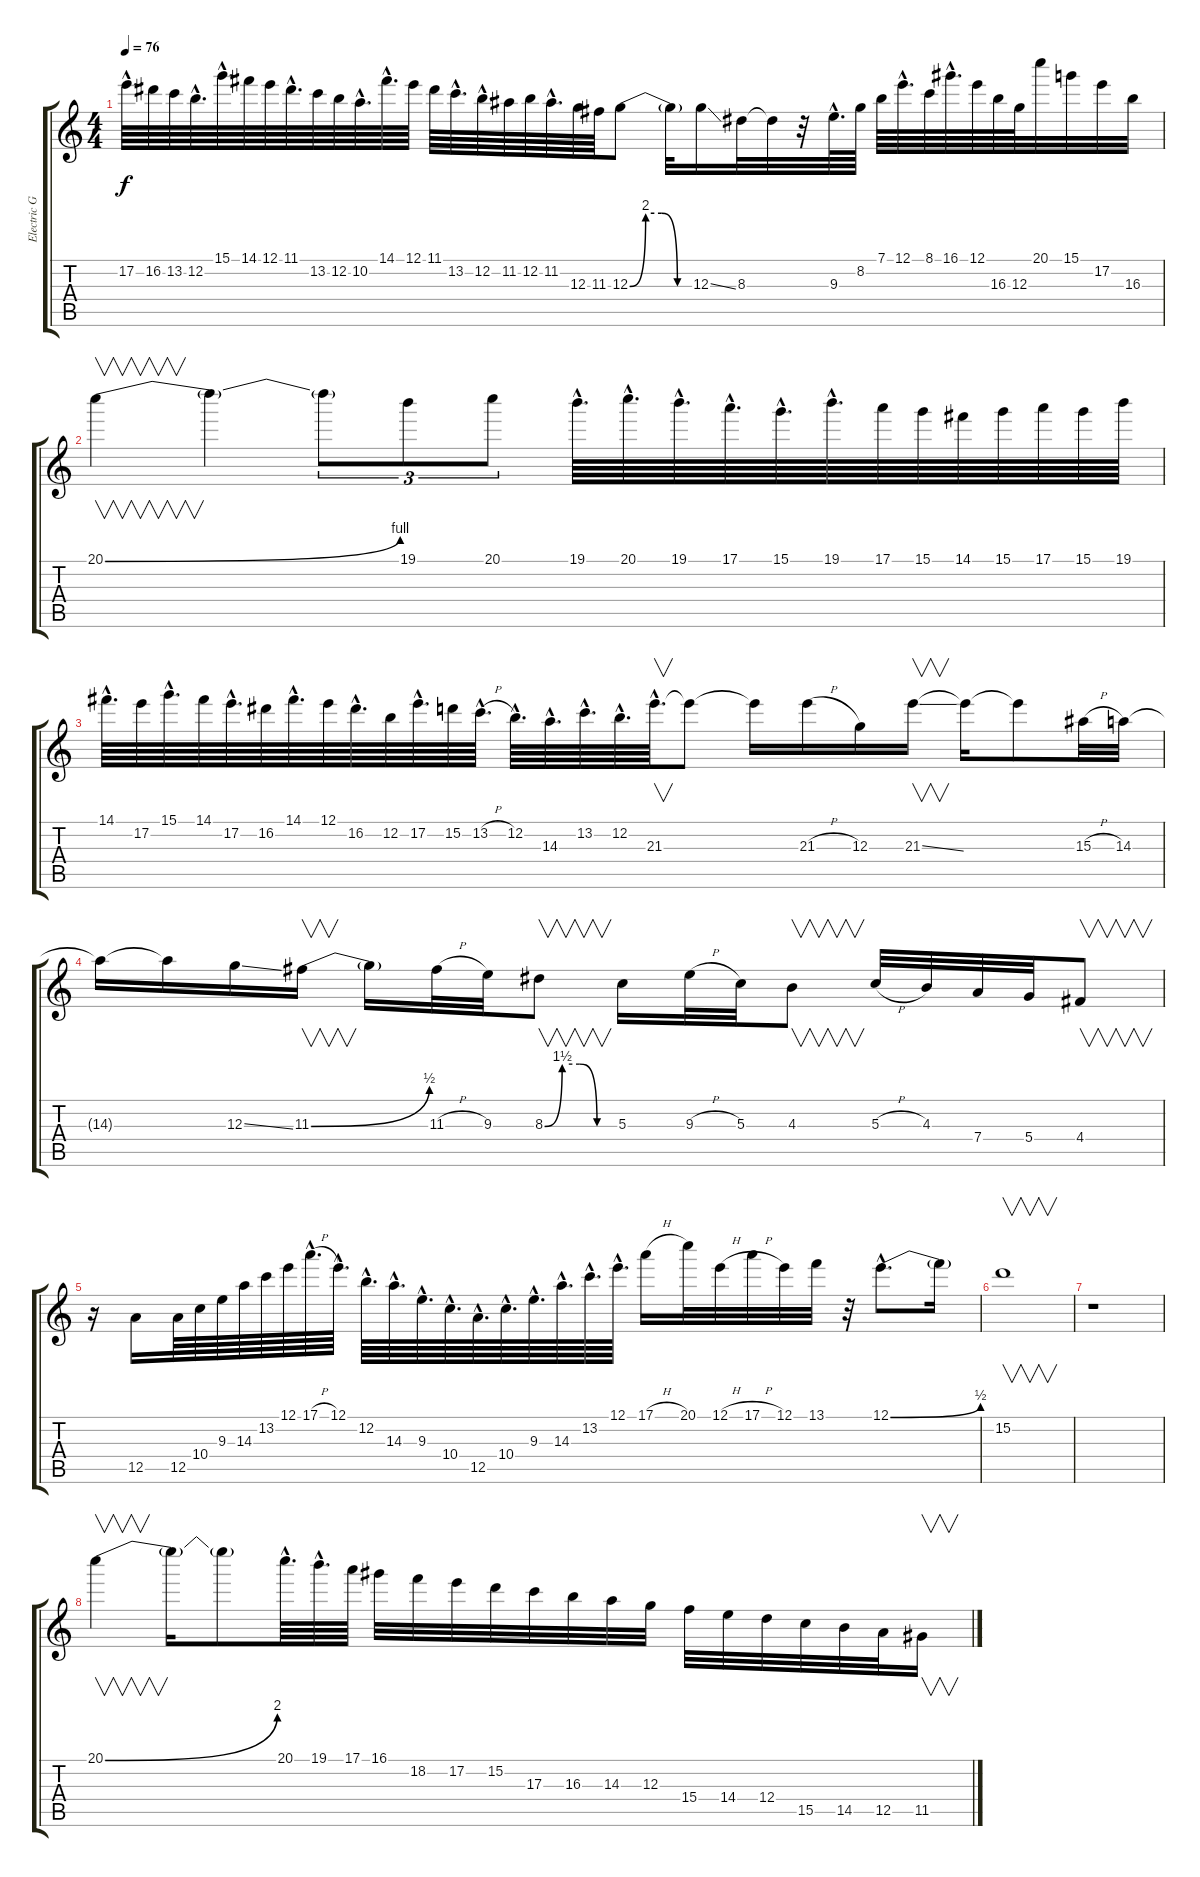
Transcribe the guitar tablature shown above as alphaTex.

\track ("Electric Guitar 2" "Electric G") {instrument distortionguitar}
\staff {score tabs}
\tuning (E4 B3 G3 D3 A2 E2) {hide}
\ts (4 4)
\tempo 76
\clef g2
\ks c
17.2{hac}.64{d dy f} 16.2.64 13.2.64 12.2{hac}.64{d} 15.1{hac}.64{d} 14.1.64 12.1.64 11.1{hac}.64{d} 13.2.64 12.2.64 10.2{hac}.64{d} 14.1{hac}.64{d} 12.1.64 11.1.64 13.2{hac}.64{d} 12.2{hac}.64{d} 11.2.64 12.2.64 11.2{hac}.64{d} 12.3.64 11.3.64 12.3{be (custom 0 0 15 8 30 8 45 0 60 0)}.8 12.3{t}.32 12.3{ss}.16 8.3.32 8.3{t}.32 r.32 9.3{hac}.64{d} 8.2.64 7.1.64 12.1{hac}.64{d} 8.1.64 16.1{hac}.64{d} 12.1.64 16.3.64 12.3.64 20.1.32 15.1.32 17.2.32 16.3.32 |
20.1{be (bend 0 0 60 4)}.4{v} 20.1{t}.4 20.1{t}.8{tu (3 2)} 19.1.8{tu (3 2)} 20.1.8{tu (3 2)} 19.1{hac}.64{d} 20.1{hac}.64{d} 19.1{hac}.64{d} 17.1{hac}.64{d} 15.1{hac}.64{d} 19.1{hac}.64{d} 17.1.64 15.1.64 14.1.64 15.1.64 17.1.64 15.1.64 19.1.64 |
14.1{hac}.64{d} 17.2.64 15.1{hac}.64{d} 14.1.64 17.2{hac}.64{d} 16.2.64 14.1{hac}.64{d} 12.1.64 16.2{hac}.64{d} 12.2.64 17.2{hac}.64{d} 15.2.64 13.2{h hac}.64{d} 12.2{hac}.64{d} 14.3{hac}.64{d} 13.2{hac}.64{d} 12.2{hac}.64{d} 21.3{hac}.64{v d} 21.3{t}.8 21.3{t}.16 21.3{h}.16 12.3.16 21.3{ss}.16{v} 21.3{t}.16 21.3{t}.8 15.3{h}.32 14.3.32 |
14.3{t}.16 14.3{t}.16 12.3{ss}.16 11.3{be (bend 0 0 60 2)}.16{v} 11.3{t}.16 11.3{h}.32 9.3.32 8.3{be (custom 0 0 15 6 30 6 45 0 60 0)}.8{v} 5.3.16 9.3{h}.32 5.3.32 4.3.8{v} 5.3{h}.32 4.3.32 7.4.32 5.4.32 4.4.8{v} |
r.16 12.5.16 12.5.64 10.4.64 9.3.64 14.3.64 13.2.64 12.1.64 17.1{h hac}.64{d} 12.1{hac}.64{d} 12.2{hac}.64{d} 14.3{hac}.64{d} 9.3{hac}.64{d} 10.4{hac}.64{d} 12.5{hac}.64{d} 10.4{hac}.64{d} 9.3{hac}.64{d} 14.3{hac}.64{d} 13.2{hac}.64{d} 12.1{hac}.64{d} 17.1{h}.16 20.1.32 12.1{h}.32 17.1{h}.32 12.1.32 13.1.32 r.32 12.1{be (bend 0 0 60 2) hac}.8{d} 12.1{t}.16 |
15.2.1{v} |
r.1 |
20.1{be (bend 0 0 60 8)}.4{v} 20.1{t}.16 20.1{t}.8 20.1{hac}.64{d} 19.1{hac}.64{d} 17.1.64 16.1.32 18.2.32 17.2.32 15.2.32 17.3.32 16.3.32 14.3.32 12.3.32 15.4.32 14.4.32 12.4.32 15.5.32 14.5.32 12.5.32 11.5.16{v}
